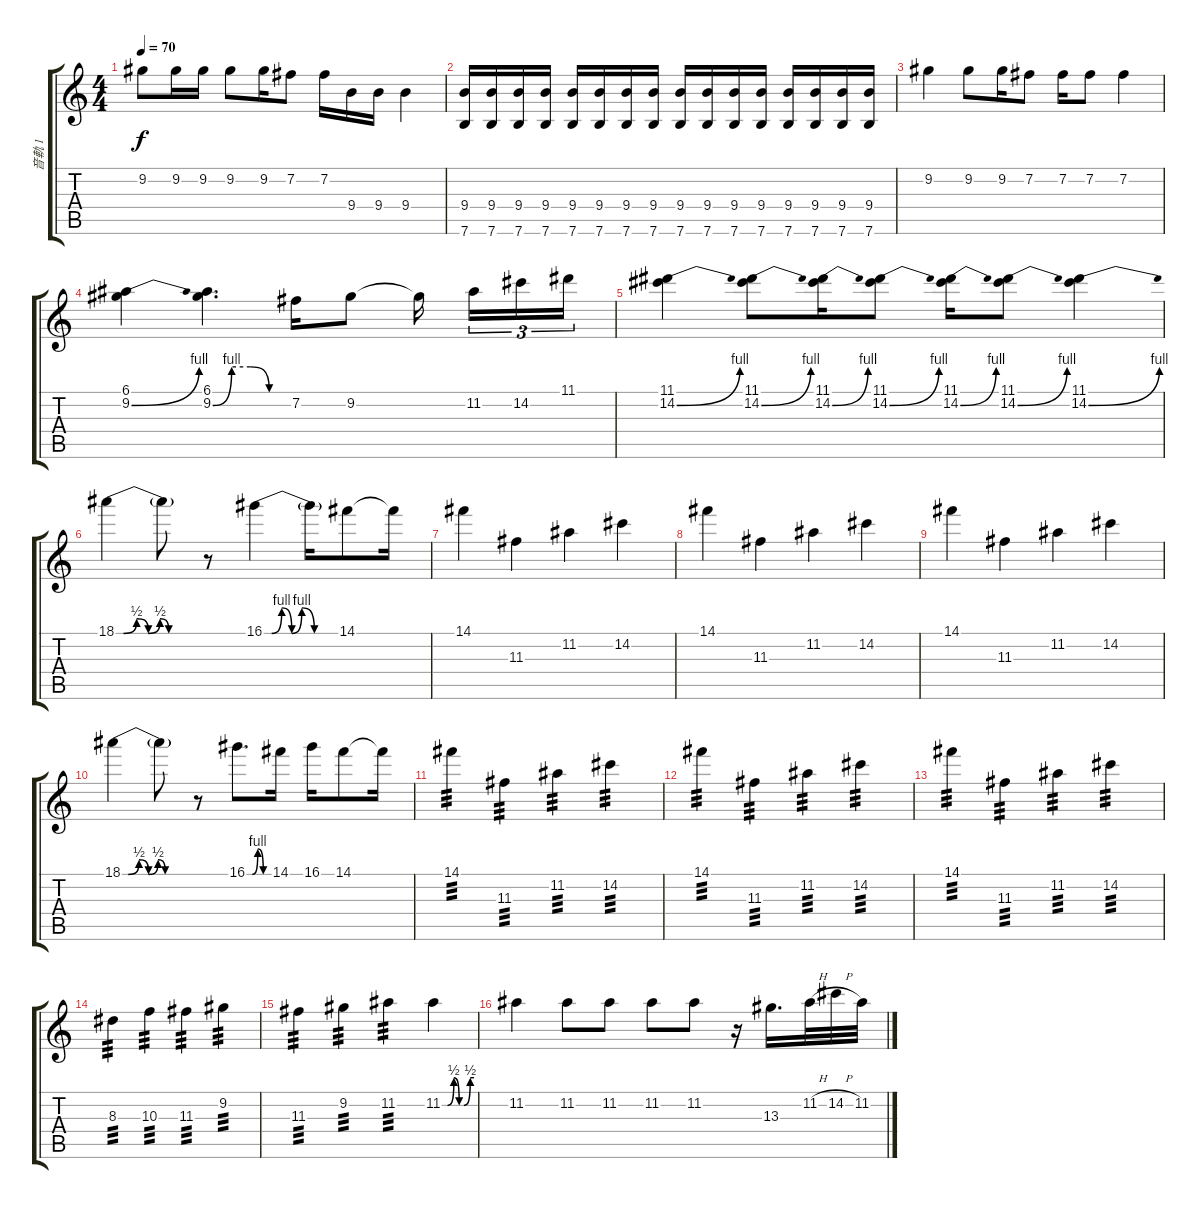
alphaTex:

\track ("音軌 1" "音軌 1") {instrument electricguitarjazz}
\staff {score tabs}
\tuning (E4 B3 G3 D3 A2 E2) {hide}
\ts (4 4)
\tempo 70
\clef g2
\ks c
9.2.8{dy f} 9.2.16 9.2.16 9.2.8 9.2.16 7.2.8 7.2.16 9.4.16 9.4.16 9.4.4 |
(9.4 7.6).16 (9.4 7.6).16 (9.4 7.6).16 (9.4 7.6).16 (9.4 7.6).16 (9.4 7.6).16 (9.4 7.6).16 (9.4 7.6).16 (9.4 7.6).16 (9.4 7.6).16 (9.4 7.6).16 (9.4 7.6).16 (9.4 7.6).16 (9.4 7.6).16 (9.4 7.6).16 (9.4 7.6).16 |
9.2.4 9.2.8 9.2.16 7.2.8 7.2.16 7.2.8 7.2.4 |
(6.1 9.2{be (bend 0 0 60 4)}).4 (6.1 9.2{be (custom 0 0 15 4 30 4 45 0 60 0)}).4{d} 7.2.16 9.2.8 9.2{t}.16{beam splitsecondary} 11.2.16{tu (3 2)} 14.2.16{tu (3 2)} 11.1.16{tu (3 2)} |
(11.1 14.2{be (bend 0 0 60 4)}).4 (11.1 14.2{be (bend 0 0 60 4)}).8 (11.1 14.2{be (bend 0 0 60 4)}).16 (11.1 14.2{be (bend 0 0 60 4)}).8 (11.1 14.2{be (bend 0 0 60 4)}).16 (11.1 14.2{be (bend 0 0 60 4)}).8 (11.1 14.2{be (bend 0 0 60 4)}).4 |
18.1{be (custom 0 0 5 0 14 2 22 0 30 2 36 0 50 0 60 0)}.4 18.1{t}.8 r.8 16.1{be (custom 0 0 6 0 14 4 22 0 30 4 40 0 52 0 58 0 60 0)}.4 16.1{t}.16 14.1.8 14.1{t}.16 |
14.1.4 11.3.4 11.2.4 14.2.4 |
14.1.4 11.3.4 11.2.4 14.2.4 |
14.1.4 11.3.4 11.2.4 14.2.4 |
18.1{be (custom 0 0 5 0 14 2 22 0 30 2 36 0 50 0 60 0)}.4 18.1{t}.8 r.8 16.1{be (custom 0 0 15 0 30 4 45 0 60 0)}.8{d} 14.1.16 16.1.16 14.1.8 14.1{t}.16 |
14.1.4{tp 3} 11.3.4{tp 3} 11.2.4{tp 3} 14.2.4{tp 3} |
14.1.4{tp 3} 11.3.4{tp 3} 11.2.4{tp 3} 14.2.4{tp 3} |
14.1.4{tp 3} 11.3.4{tp 3} 11.2.4{tp 3} 14.2.4{tp 3} |
8.3.4{tp 3} 10.3.4{tp 3} 11.3.4{tp 3} 9.2.4{tp 3} |
11.3.4{tp 3} 9.2.4{tp 3} 11.2.4{tp 3} 11.2{be (custom 0 0 10 0 22 2 32 0 41 0 53 2 60 2)}.4 |
11.2.4 11.2.8 11.2.8 11.2.8 11.2.8 r.16 13.3.16{d} 11.2{h}.32 14.2{h}.32 11.2.32
